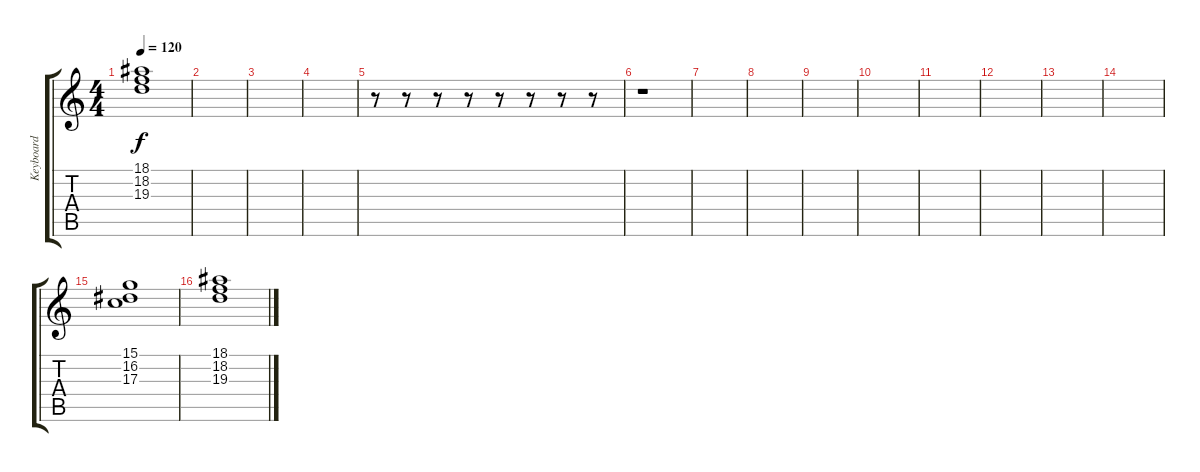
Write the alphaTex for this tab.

\track ("Keyboard" "Keyboard") {instrument pad1newage}
\staff {score tabs}
\tuning (E4 B3 G3 D3 A2 E2) {hide}
\ts (4 4)
\tempo 120
\clef g2
\ks c
(18.1 18.2 19.3).1{dy f} |
|
|
|
r.8 r.8 r.8 r.8 r.8 r.8 r.8 r.8 |
r.1 |
|
|
|
|
|
|
|
|
(15.1 16.2 17.3).1 |
(18.1 18.2 19.3).1
